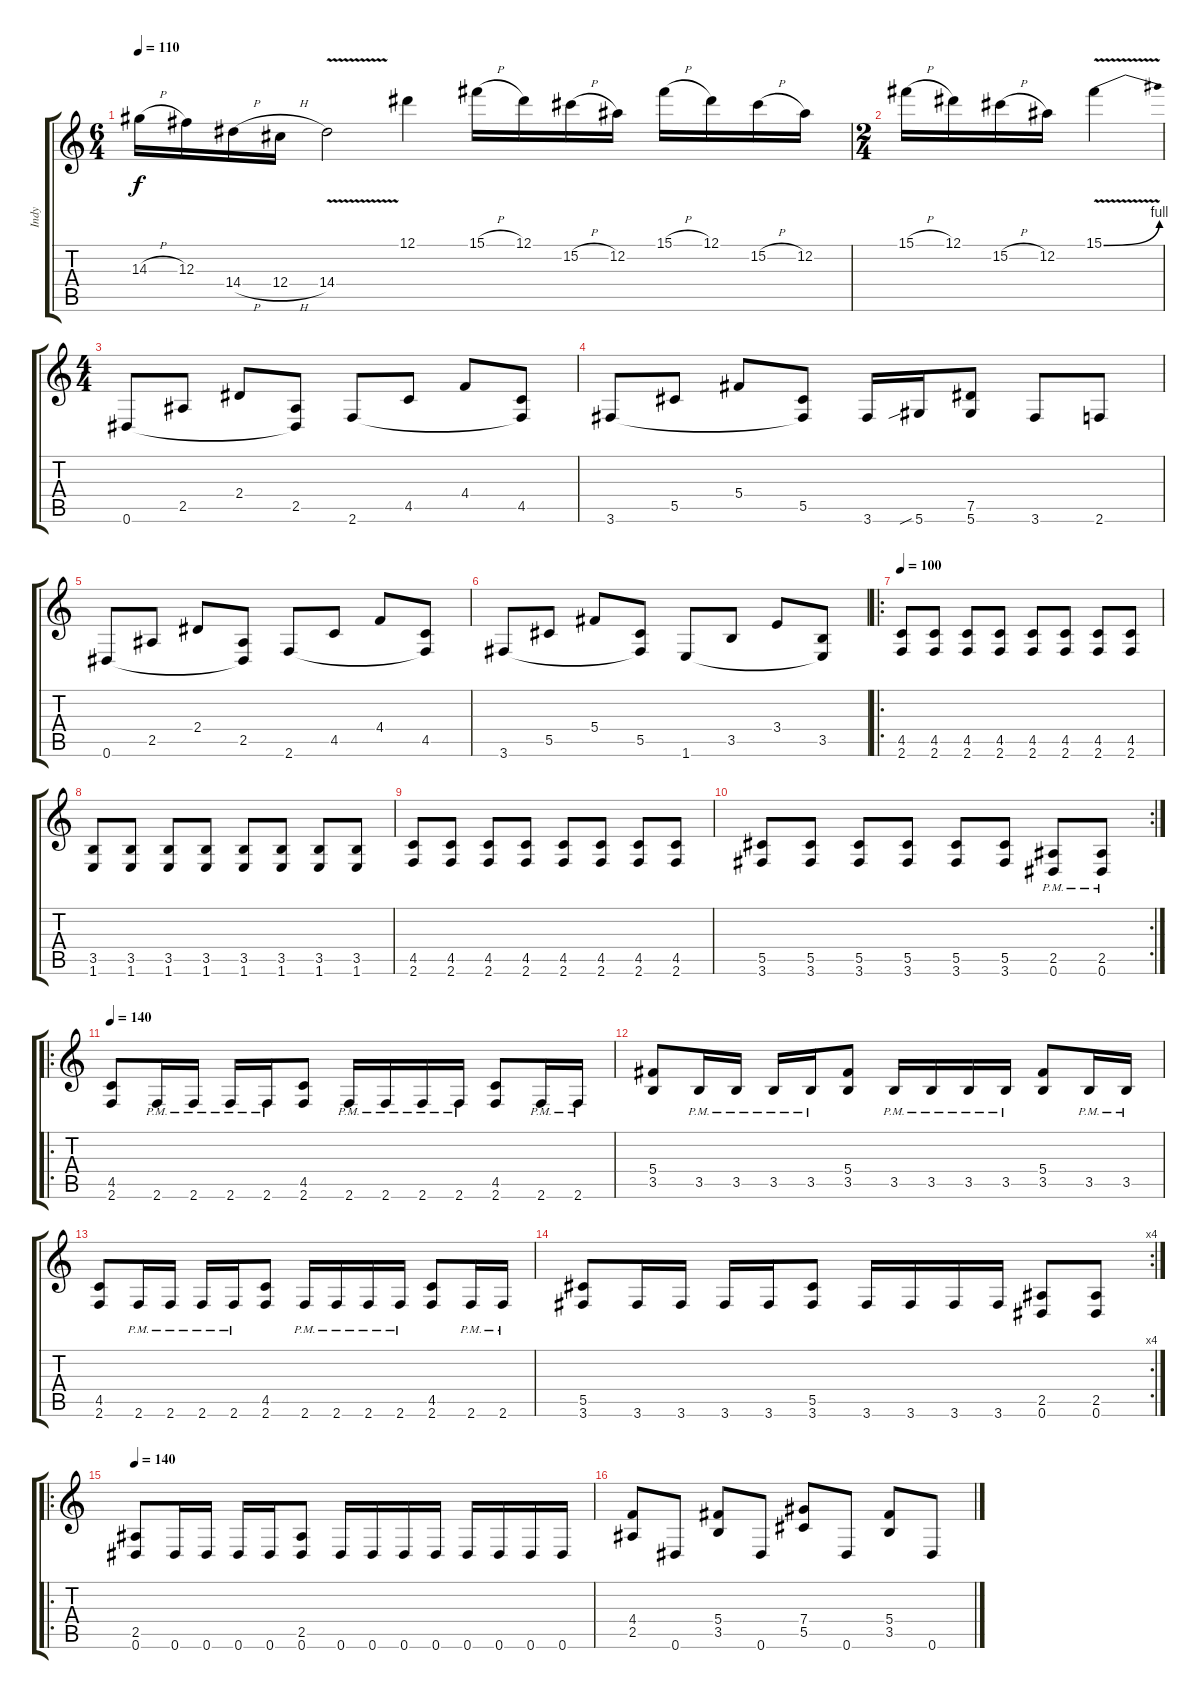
\track ("Indy" "Indy") {instrument distortionguitar}
\staff {score tabs}
\tuning (Eb4 Bb3 Gb3 Db3 Ab2 Eb2) {hide}
\ts (6 4)
\tempo 110
\clef g2
\ks c
14.3{h}.16{dy f} 12.3.16 14.4{h}.16 12.4{h}.16 14.4{v}.2 12.1.4 15.1{h}.16 12.1.16 15.2{h}.16 12.2.16 15.1{h}.16 12.1.16 15.2{h}.16 12.2.16 |
\ts (2 4)
15.1{h}.16 12.1.16 15.2{h}.16 12.2.16 15.1{be (bend 0 0 60 4) v}.4 |
\ts (4 4)
0.6.8{instrument electricguitarclean} 2.5.8 2.4.8 (2.5 0.6{t}).8 2.6.8 4.5.8 4.4.8 (4.5 2.6{t}).8 |
3.6.8 5.5.8 5.4.8 (5.5 3.6{t}).8 3.6.16 5.6{sib}.16 (7.5 5.6).8 3.6.8 2.6.8 |
0.6.8 2.5.8 2.4.8 (2.5 0.6{t}).8 2.6.8 4.5.8 4.4.8 (4.5 2.6{t}).8 |
3.6.8 5.5.8 5.4.8 (5.5 3.6{t}).8 1.6.8 3.5.8 3.4.8 (3.5 1.6{t}).8 |
\ro
\tempo 100
(4.5 2.6).8{instrument distortionguitar} (4.5 2.6).8 (4.5 2.6).8 (4.5 2.6).8 (4.5 2.6).8 (4.5 2.6).8 (4.5 2.6).8 (4.5 2.6).8 |
(3.5 1.6).8 (3.5 1.6).8 (3.5 1.6).8 (3.5 1.6).8 (3.5 1.6).8 (3.5 1.6).8 (3.5 1.6).8 (3.5 1.6).8 |
(4.5 2.6).8 (4.5 2.6).8 (4.5 2.6).8 (4.5 2.6).8 (4.5 2.6).8 (4.5 2.6).8 (4.5 2.6).8 (4.5 2.6).8 |
\rc 2
(5.5 3.6).8 (5.5 3.6).8 (5.5 3.6).8 (5.5 3.6).8 (5.5 3.6).8 (5.5 3.6).8 (2.5{pm} 0.6{pm}).8 (2.5{pm} 0.6{pm}).8 |
\ro
\tempo 180
\tempo 140
(4.5 2.6).8 2.6{pm}.16 2.6{pm}.16 2.6{pm}.16 2.6{pm}.16 (4.5 2.6).8 2.6{pm}.16 2.6{pm}.16 2.6{pm}.16 2.6{pm}.16 (4.5 2.6).8 2.6{pm}.16 2.6{pm}.16 |
(5.4 3.5).8 3.5{pm}.16 3.5{pm}.16 3.5{pm}.16 3.5{pm}.16 (5.4 3.5).8 3.5{pm}.16 3.5{pm}.16 3.5{pm}.16 3.5{pm}.16 (5.4 3.5).8 3.5{pm}.16 3.5{pm}.16 |
(4.5 2.6).8 2.6{pm}.16 2.6{pm}.16 2.6{pm}.16 2.6{pm}.16 (4.5 2.6).8 2.6{pm}.16 2.6{pm}.16 2.6{pm}.16 2.6{pm}.16 (4.5 2.6).8 2.6{pm}.16 2.6{pm}.16 |
\rc 4
(5.5 3.6).8 3.6.16 3.6.16 3.6.16 3.6.16 (5.5 3.6).8 3.6.16 3.6.16 3.6.16 3.6.16 (2.5 0.6).8 (2.5 0.6).8 |
\ro
\tempo 140
(2.5 0.6).8 0.6.16 0.6.16 0.6.16 0.6.16 (2.5 0.6).8 0.6.16 0.6.16 0.6.16 0.6.16 0.6.16 0.6.16 0.6.16 0.6.16 |
(4.4 2.5).8 0.6.8 (5.4 3.5).8 0.6.8 (7.4 5.5).8 0.6.8 (5.4 3.5).8 0.6.8
